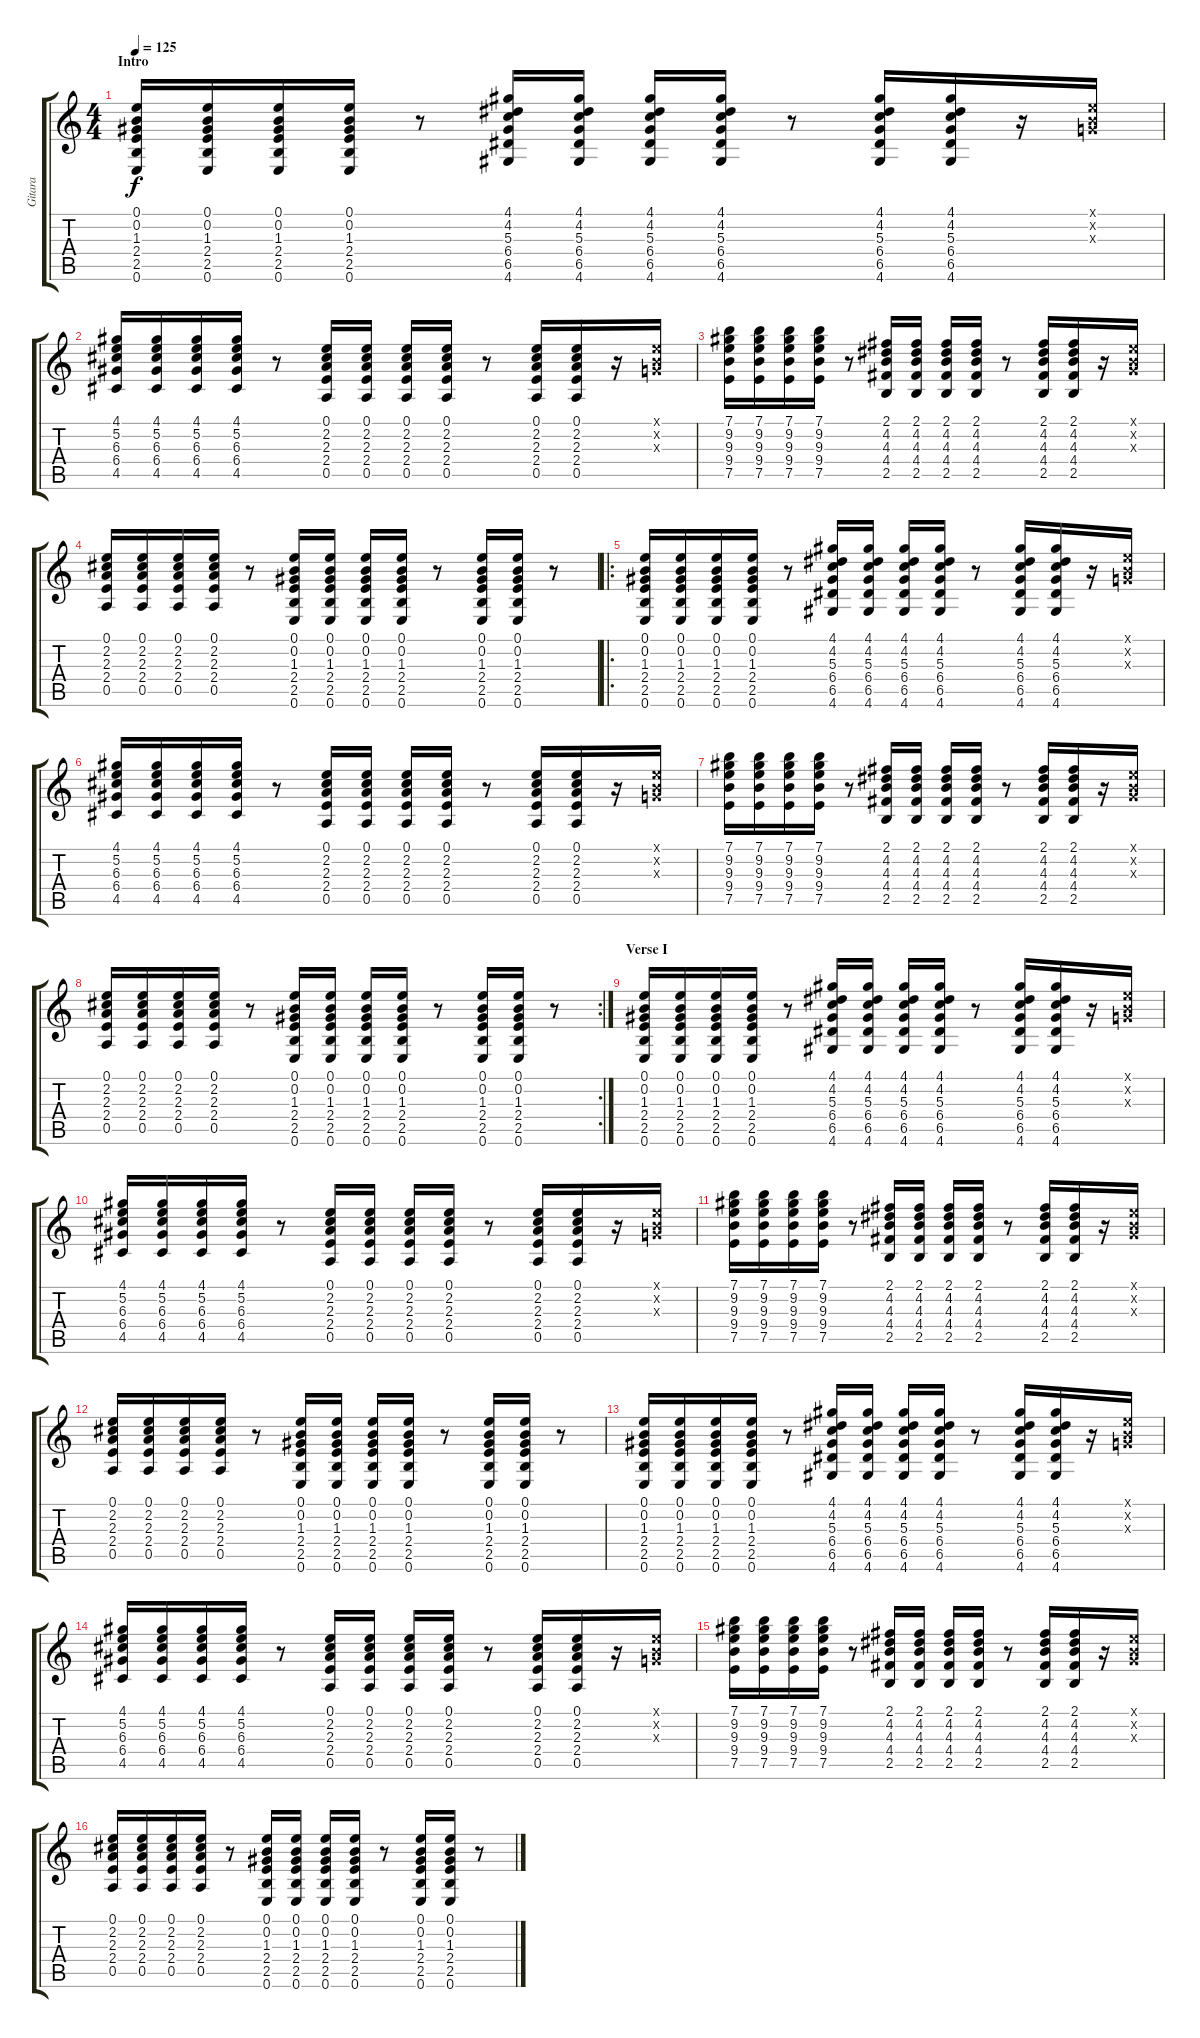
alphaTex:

\track ("Gitara" "Gitara") {instrument distortionguitar}
\staff {score tabs}
\tuning (E4 B3 G3 D3 A2 E2) {hide}
\ts (4 4)
\section ("" "Intro")
\tempo 125
\clef g2
\ks c
(0.1 0.2 1.3 2.4 2.5 0.6).16{dy f instrument distortionguitar} (0.1 0.2 1.3 2.4 2.5 0.6).16 (0.1 0.2 1.3 2.4 2.5 0.6).16 (0.1 0.2 1.3 2.4 2.5 0.6).16 r.8 (4.1 4.2 5.3 6.4 6.5 4.6).16 (4.1 4.2 5.3 6.4 6.5 4.6).16 (4.1 4.2 5.3 6.4 6.5 4.6).16 (4.1 4.2 5.3 6.4 6.5 4.6).16 r.8 (4.1 4.2 5.3 6.4 6.5 4.6).16 (4.1 4.2 5.3 6.4 6.5 4.6).16 r.16 (0.1{x} 0.2{x} 0.3{x}).16 |
(4.1 5.2 6.3 6.4 4.5).16 (4.1 5.2 6.3 6.4 4.5).16 (4.1 5.2 6.3 6.4 4.5).16 (4.1 5.2 6.3 6.4 4.5).16 r.8 (0.1 2.2 2.3 2.4 0.5).16 (0.1 2.2 2.3 2.4 0.5).16 (0.1 2.2 2.3 2.4 0.5).16 (0.1 2.2 2.3 2.4 0.5).16 r.8 (0.1 2.2 2.3 2.4 0.5).16 (0.1 2.2 2.3 2.4 0.5).16 r.16 (0.1{x} 0.2{x} 0.3{x}).16 |
(7.1 9.2 9.3 9.4 7.5).16 (7.1 9.2 9.3 9.4 7.5).16 (7.1 9.2 9.3 9.4 7.5).16 (7.1 9.2 9.3 9.4 7.5).16 r.8 (2.1 4.2 4.3 4.4 2.5).16 (2.1 4.2 4.3 4.4 2.5).16 (2.1 4.2 4.3 4.4 2.5).16 (2.1 4.2 4.3 4.4 2.5).16 r.8 (2.1 4.2 4.3 4.4 2.5).16 (2.1 4.2 4.3 4.4 2.5).16 r.16 (0.1{x} 0.2{x} 0.3{x}).16 |
(0.1 2.2 2.3 2.4 0.5).16 (0.1 2.2 2.3 2.4 0.5).16 (0.1 2.2 2.3 2.4 0.5).16 (0.1 2.2 2.3 2.4 0.5).16 r.8 (0.1 0.2 1.3 2.4 2.5 0.6).16 (0.1 0.2 1.3 2.4 2.5 0.6).16 (0.1 0.2 1.3 2.4 2.5 0.6).16 (0.1 0.2 1.3 2.4 2.5 0.6).16 r.8 (0.1 0.2 1.3 2.4 2.5 0.6).16 (0.1 0.2 1.3 2.4 2.5 0.6).16 r.8 |
\ro
(0.1 0.2 1.3 2.4 2.5 0.6).16 (0.1 0.2 1.3 2.4 2.5 0.6).16 (0.1 0.2 1.3 2.4 2.5 0.6).16 (0.1 0.2 1.3 2.4 2.5 0.6).16 r.8 (4.1 4.2 5.3 6.4 6.5 4.6).16 (4.1 4.2 5.3 6.4 6.5 4.6).16 (4.1 4.2 5.3 6.4 6.5 4.6).16 (4.1 4.2 5.3 6.4 6.5 4.6).16 r.8 (4.1 4.2 5.3 6.4 6.5 4.6).16 (4.1 4.2 5.3 6.4 6.5 4.6).16 r.16 (0.1{x} 0.2{x} 0.3{x}).16 |
(4.1 5.2 6.3 6.4 4.5).16 (4.1 5.2 6.3 6.4 4.5).16 (4.1 5.2 6.3 6.4 4.5).16 (4.1 5.2 6.3 6.4 4.5).16 r.8 (0.1 2.2 2.3 2.4 0.5).16 (0.1 2.2 2.3 2.4 0.5).16 (0.1 2.2 2.3 2.4 0.5).16 (0.1 2.2 2.3 2.4 0.5).16 r.8 (0.1 2.2 2.3 2.4 0.5).16 (0.1 2.2 2.3 2.4 0.5).16 r.16 (0.1{x} 0.2{x} 0.3{x}).16 |
(7.1 9.2 9.3 9.4 7.5).16 (7.1 9.2 9.3 9.4 7.5).16 (7.1 9.2 9.3 9.4 7.5).16 (7.1 9.2 9.3 9.4 7.5).16 r.8 (2.1 4.2 4.3 4.4 2.5).16 (2.1 4.2 4.3 4.4 2.5).16 (2.1 4.2 4.3 4.4 2.5).16 (2.1 4.2 4.3 4.4 2.5).16 r.8 (2.1 4.2 4.3 4.4 2.5).16 (2.1 4.2 4.3 4.4 2.5).16 r.16 (0.1{x} 0.2{x} 0.3{x}).16 |
\rc 2
(0.1 2.2 2.3 2.4 0.5).16 (0.1 2.2 2.3 2.4 0.5).16 (0.1 2.2 2.3 2.4 0.5).16 (0.1 2.2 2.3 2.4 0.5).16 r.8 (0.1 0.2 1.3 2.4 2.5 0.6).16 (0.1 0.2 1.3 2.4 2.5 0.6).16 (0.1 0.2 1.3 2.4 2.5 0.6).16 (0.1 0.2 1.3 2.4 2.5 0.6).16 r.8 (0.1 0.2 1.3 2.4 2.5 0.6).16 (0.1 0.2 1.3 2.4 2.5 0.6).16 r.8 |
\section ("" "Verse I")
(0.1 0.2 1.3 2.4 2.5 0.6).16 (0.1 0.2 1.3 2.4 2.5 0.6).16 (0.1 0.2 1.3 2.4 2.5 0.6).16 (0.1 0.2 1.3 2.4 2.5 0.6).16 r.8 (4.1 4.2 5.3 6.4 6.5 4.6).16 (4.1 4.2 5.3 6.4 6.5 4.6).16 (4.1 4.2 5.3 6.4 6.5 4.6).16 (4.1 4.2 5.3 6.4 6.5 4.6).16 r.8 (4.1 4.2 5.3 6.4 6.5 4.6).16 (4.1 4.2 5.3 6.4 6.5 4.6).16 r.16 (0.1{x} 0.2{x} 0.3{x}).16 |
(4.1 5.2 6.3 6.4 4.5).16 (4.1 5.2 6.3 6.4 4.5).16 (4.1 5.2 6.3 6.4 4.5).16 (4.1 5.2 6.3 6.4 4.5).16 r.8 (0.1 2.2 2.3 2.4 0.5).16 (0.1 2.2 2.3 2.4 0.5).16 (0.1 2.2 2.3 2.4 0.5).16 (0.1 2.2 2.3 2.4 0.5).16 r.8 (0.1 2.2 2.3 2.4 0.5).16 (0.1 2.2 2.3 2.4 0.5).16 r.16 (0.1{x} 0.2{x} 0.3{x}).16 |
(7.1 9.2 9.3 9.4 7.5).16 (7.1 9.2 9.3 9.4 7.5).16 (7.1 9.2 9.3 9.4 7.5).16 (7.1 9.2 9.3 9.4 7.5).16 r.8 (2.1 4.2 4.3 4.4 2.5).16 (2.1 4.2 4.3 4.4 2.5).16 (2.1 4.2 4.3 4.4 2.5).16 (2.1 4.2 4.3 4.4 2.5).16 r.8 (2.1 4.2 4.3 4.4 2.5).16 (2.1 4.2 4.3 4.4 2.5).16 r.16 (0.1{x} 0.2{x} 0.3{x}).16 |
(0.1 2.2 2.3 2.4 0.5).16 (0.1 2.2 2.3 2.4 0.5).16 (0.1 2.2 2.3 2.4 0.5).16 (0.1 2.2 2.3 2.4 0.5).16 r.8 (0.1 0.2 1.3 2.4 2.5 0.6).16 (0.1 0.2 1.3 2.4 2.5 0.6).16 (0.1 0.2 1.3 2.4 2.5 0.6).16 (0.1 0.2 1.3 2.4 2.5 0.6).16 r.8 (0.1 0.2 1.3 2.4 2.5 0.6).16 (0.1 0.2 1.3 2.4 2.5 0.6).16 r.8 |
(0.1 0.2 1.3 2.4 2.5 0.6).16 (0.1 0.2 1.3 2.4 2.5 0.6).16 (0.1 0.2 1.3 2.4 2.5 0.6).16 (0.1 0.2 1.3 2.4 2.5 0.6).16 r.8 (4.1 4.2 5.3 6.4 6.5 4.6).16 (4.1 4.2 5.3 6.4 6.5 4.6).16 (4.1 4.2 5.3 6.4 6.5 4.6).16 (4.1 4.2 5.3 6.4 6.5 4.6).16 r.8 (4.1 4.2 5.3 6.4 6.5 4.6).16 (4.1 4.2 5.3 6.4 6.5 4.6).16 r.16 (0.1{x} 0.2{x} 0.3{x}).16 |
(4.1 5.2 6.3 6.4 4.5).16 (4.1 5.2 6.3 6.4 4.5).16 (4.1 5.2 6.3 6.4 4.5).16 (4.1 5.2 6.3 6.4 4.5).16 r.8 (0.1 2.2 2.3 2.4 0.5).16 (0.1 2.2 2.3 2.4 0.5).16 (0.1 2.2 2.3 2.4 0.5).16 (0.1 2.2 2.3 2.4 0.5).16 r.8 (0.1 2.2 2.3 2.4 0.5).16 (0.1 2.2 2.3 2.4 0.5).16 r.16 (0.1{x} 0.2{x} 0.3{x}).16 |
(7.1 9.2 9.3 9.4 7.5).16 (7.1 9.2 9.3 9.4 7.5).16 (7.1 9.2 9.3 9.4 7.5).16 (7.1 9.2 9.3 9.4 7.5).16 r.8 (2.1 4.2 4.3 4.4 2.5).16 (2.1 4.2 4.3 4.4 2.5).16 (2.1 4.2 4.3 4.4 2.5).16 (2.1 4.2 4.3 4.4 2.5).16 r.8 (2.1 4.2 4.3 4.4 2.5).16 (2.1 4.2 4.3 4.4 2.5).16 r.16 (0.1{x} 0.2{x} 0.3{x}).16 |
(0.1 2.2 2.3 2.4 0.5).16 (0.1 2.2 2.3 2.4 0.5).16 (0.1 2.2 2.3 2.4 0.5).16 (0.1 2.2 2.3 2.4 0.5).16 r.8 (0.1 0.2 1.3 2.4 2.5 0.6).16 (0.1 0.2 1.3 2.4 2.5 0.6).16 (0.1 0.2 1.3 2.4 2.5 0.6).16 (0.1 0.2 1.3 2.4 2.5 0.6).16 r.8 (0.1 0.2 1.3 2.4 2.5 0.6).16 (0.1 0.2 1.3 2.4 2.5 0.6).16 r.8
